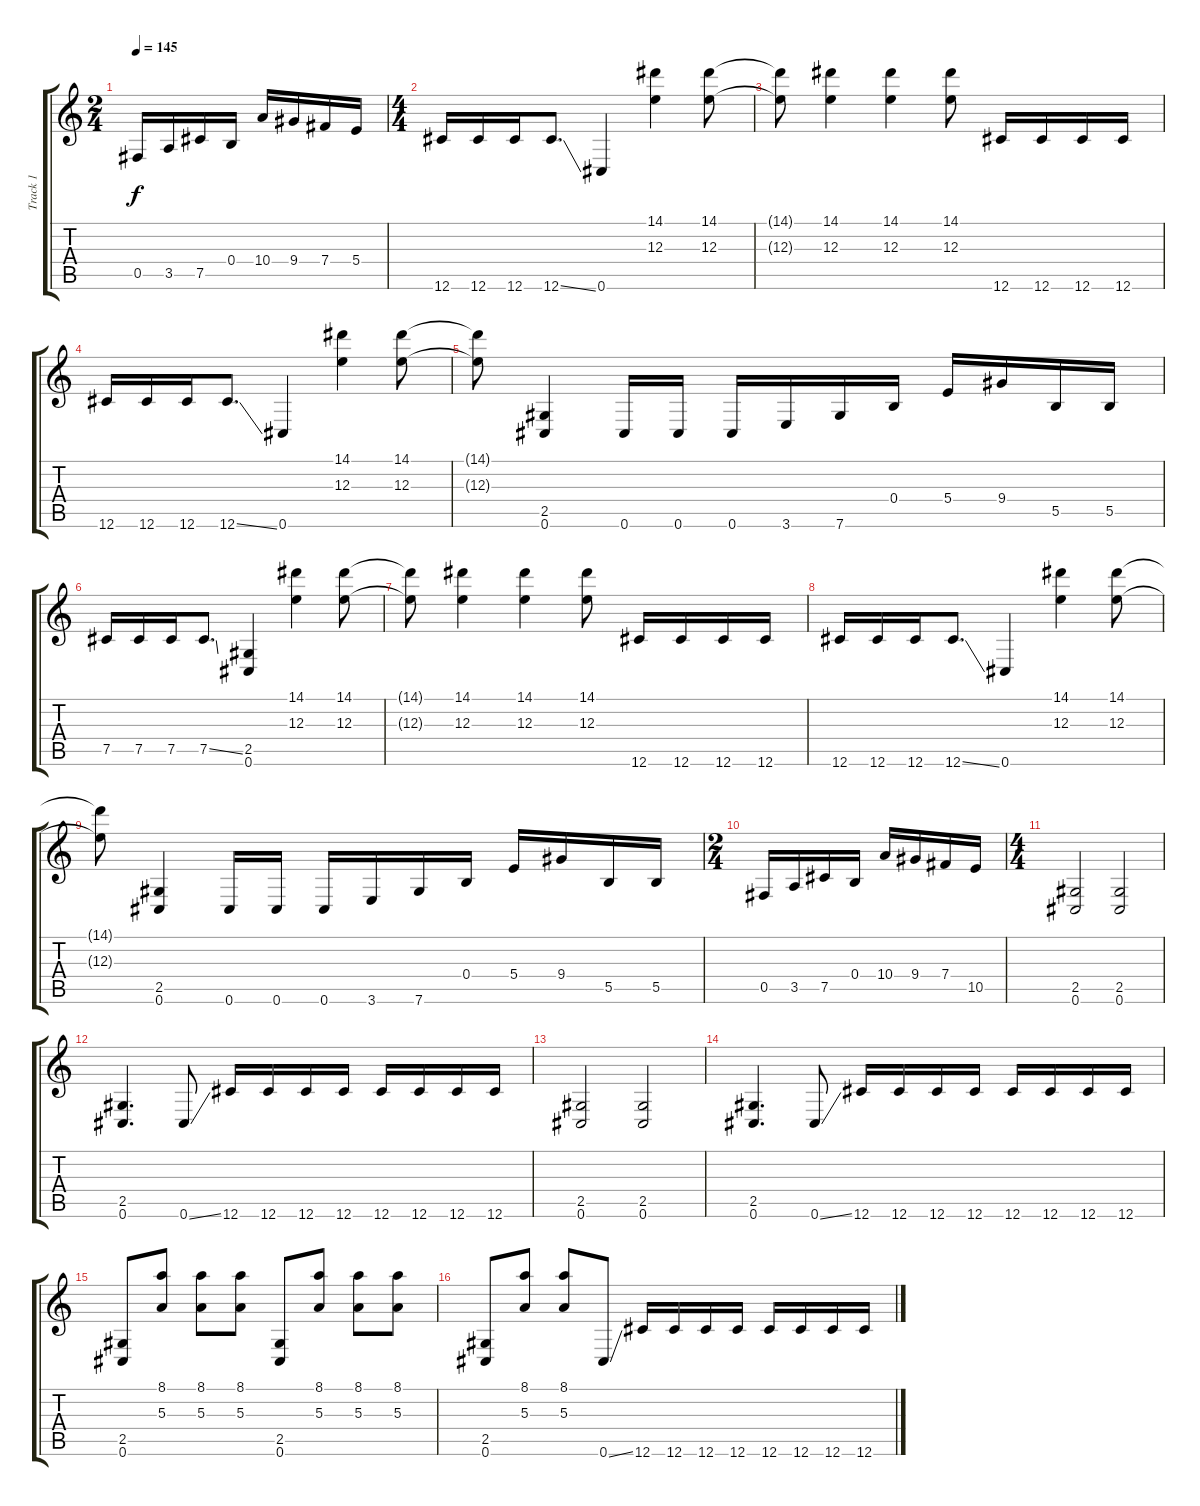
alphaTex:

\track ("Track 1" "Track 1") {instrument distortionguitar}
\staff {score tabs}
\tuning (Db4 Ab3 E3 B2 Gb2 Db2) {hide}
\ts (2 4)
\tempo 145
\clef g2
\ks c
0.5.16{dy f} 3.5.16 7.5.16 0.4.16 10.4.16 9.4.16 7.4.16 5.4.16 |
\ts (4 4)
12.6.16 12.6.16 12.6.16 12.6{ss}.8{d} 0.6.4 (14.1 12.3).4 (14.1 12.3).8 |
(14.1{t} 12.3{t}).8 (14.1 12.3).4 (14.1 12.3).4 (14.1 12.3).8 12.6.16 12.6.16 12.6.16 12.6.16 |
12.6.16 12.6.16 12.6.16 12.6{ss}.8{d} 0.6.4 (14.1 12.3).4 (14.1 12.3).8 |
(14.1{t} 12.3{t}).8 (2.5 0.6).4 0.6.16 0.6.16 0.6.16 3.6.16 7.6.16 0.4.16 5.4.16 9.4.16 5.5.16 5.5.16 |
7.5.16 7.5.16 7.5.16 7.5{ss}.8{d} (2.5 0.6).4 (14.1 12.3).4 (14.1 12.3).8 |
(14.1{t} 12.3{t}).8 (14.1 12.3).4 (14.1 12.3).4 (14.1 12.3).8 12.6.16 12.6.16 12.6.16 12.6.16 |
12.6.16 12.6.16 12.6.16 12.6{ss}.8{d} 0.6.4 (14.1 12.3).4 (14.1 12.3).8 |
(14.1{t} 12.3{t}).8 (2.5 0.6).4 0.6.16 0.6.16 0.6.16 3.6.16 7.6.16 0.4.16 5.4.16 9.4.16 5.5.16 5.5.16 |
\ts (2 4)
0.5.16 3.5.16 7.5.16 0.4.16 10.4.16 9.4.16 7.4.16 10.5.16 |
\ts (4 4)
(2.5 0.6).2 (2.5 0.6).2 |
(2.5 0.6).4{d} 0.6{ss}.8 12.6.16 12.6.16 12.6.16 12.6.16 12.6.16 12.6.16 12.6.16 12.6.16 |
(2.5 0.6).2 (2.5 0.6).2 |
(2.5 0.6).4{d} 0.6{ss}.8 12.6.16 12.6.16 12.6.16 12.6.16 12.6.16 12.6.16 12.6.16 12.6.16 |
(2.5 0.6).8 (8.1 5.3).8 (8.1 5.3).8 (8.1 5.3).8 (2.5 0.6).8 (8.1 5.3).8 (8.1 5.3).8 (8.1 5.3).8 |
(2.5 0.6).8 (8.1 5.3).8 (8.1 5.3).8 0.6{ss}.8 12.6.16 12.6.16 12.6.16 12.6.16 12.6.16 12.6.16 12.6.16 12.6.16
